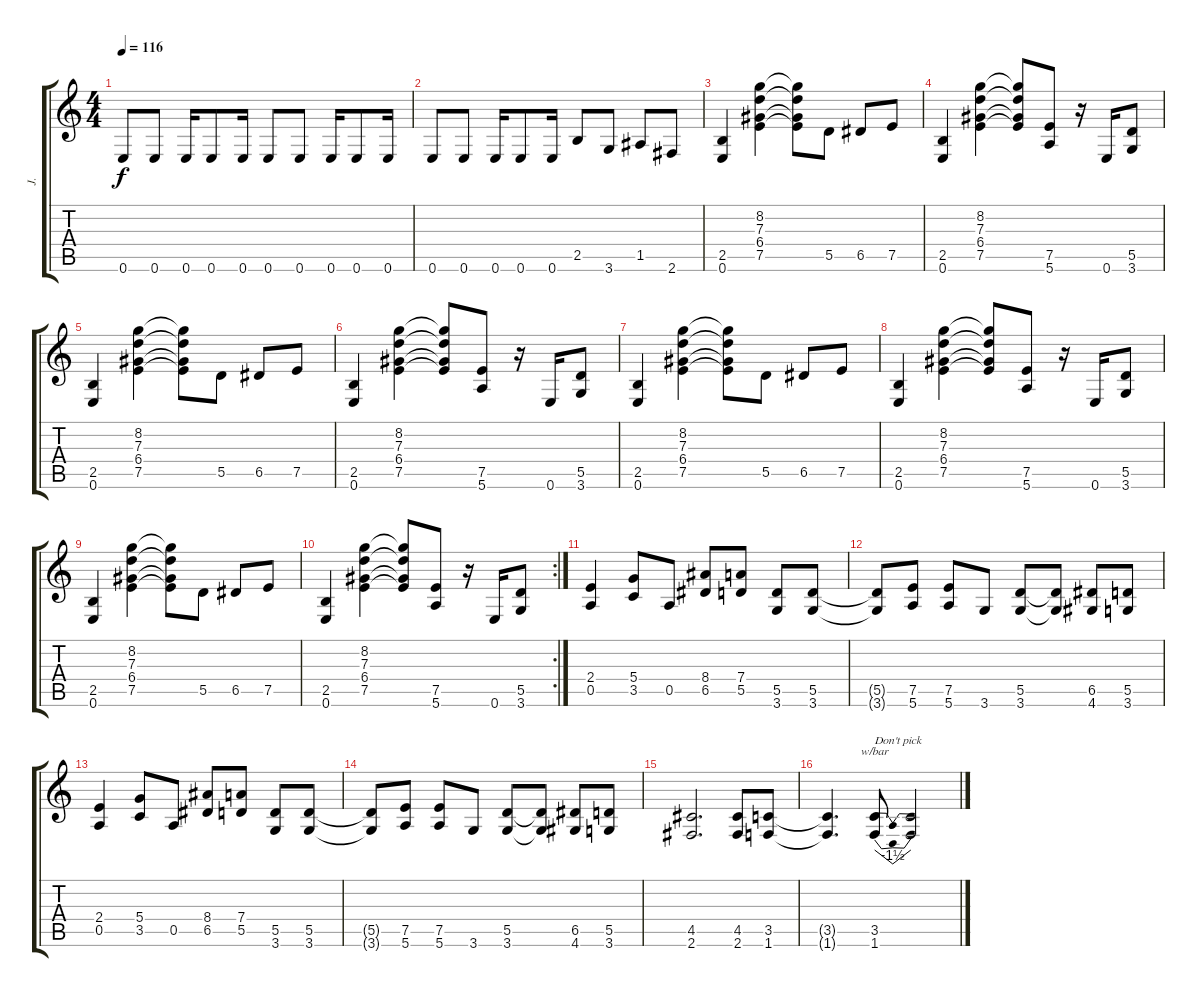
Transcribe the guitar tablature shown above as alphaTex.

\track ("J." "J.") {instrument distortionguitar}
\staff {score tabs}
\tuning (E4 B3 G3 D3 A2 E2) {hide}
\ts (4 4)
\tempo 116
\clef g2
\ks c
0.6.8{dy f} 0.6.8 0.6.16 0.6.8 0.6.16 0.6.8 0.6.8 0.6.16 0.6.8 0.6.16 |
0.6.8 0.6.8 0.6.16 0.6.8 0.6.16 2.5.8 3.6.8 1.5.8 2.6.8 |
(2.5 0.6).4 (8.2 7.3 6.4 7.5).4 (8.2{t} 7.3{t} 6.4{t} 7.5{t}).8 5.5.8 6.5.8 7.5.8 |
(2.5 0.6).4 (8.2 7.3 6.4 7.5).4 (8.2{t} 7.3{t} 6.4{t} 7.5{t}).8 (7.5 5.6).8 r.16 0.6.16 (5.5 3.6).8 |
(2.5 0.6).4 (8.2 7.3 6.4 7.5).4 (8.2{t} 7.3{t} 6.4{t} 7.5{t}).8 5.5.8 6.5.8 7.5.8 |
(2.5 0.6).4 (8.2 7.3 6.4 7.5).4 (8.2{t} 7.3{t} 6.4{t} 7.5{t}).8 (7.5 5.6).8 r.16 0.6.16 (5.5 3.6).8 |
(2.5 0.6).4 (8.2 7.3 6.4 7.5).4 (8.2{t} 7.3{t} 6.4{t} 7.5{t}).8 5.5.8 6.5.8 7.5.8 |
(2.5 0.6).4 (8.2 7.3 6.4 7.5).4 (8.2{t} 7.3{t} 6.4{t} 7.5{t}).8 (7.5 5.6).8 r.16 0.6.16 (5.5 3.6).8 |
(2.5 0.6).4 (8.2 7.3 6.4 7.5).4 (8.2{t} 7.3{t} 6.4{t} 7.5{t}).8 5.5.8 6.5.8 7.5.8 |
\rc 2
(2.5 0.6).4 (8.2 7.3 6.4 7.5).4 (8.2{t} 7.3{t} 6.4{t} 7.5{t}).8 (7.5 5.6).8 r.16 0.6.16 (5.5 3.6).8 |
(2.4 0.5).4 (5.4 3.5).8 0.5.8 (8.4 6.5).8 (7.4 5.5).8 (5.5 3.6).8 (5.5 3.6).8 |
(5.5{t} 3.6{t}).8 (7.5 5.6).8 (7.5 5.6).8 3.6.8 (5.5 3.6).8 (5.5{t} 3.6{t}).8 (6.5 4.6).8 (5.5 3.6).8 |
(2.4 0.5).4 (5.4 3.5).8 0.5.8 (8.4 6.5).8 (7.4 5.5).8 (5.5 3.6).8 (5.5 3.6).8 |
(5.5{t} 3.6{t}).8 (7.5 5.6).8 (7.5 5.6).8 3.6.8 (5.5 3.6).8 (5.5{t} 3.6{t}).8 (6.5 4.6).8 (5.5 3.6).8 |
(4.5 2.6).2{d} (4.5 2.6).8 (3.5 1.6).8 |
(3.5{t} 1.6{t}).4{d} (3.5 1.6).8{tbe (dip default 0 0 30 -6 60 0) txt "Don't pick"} (3.5{t} 1.6{t}).2
